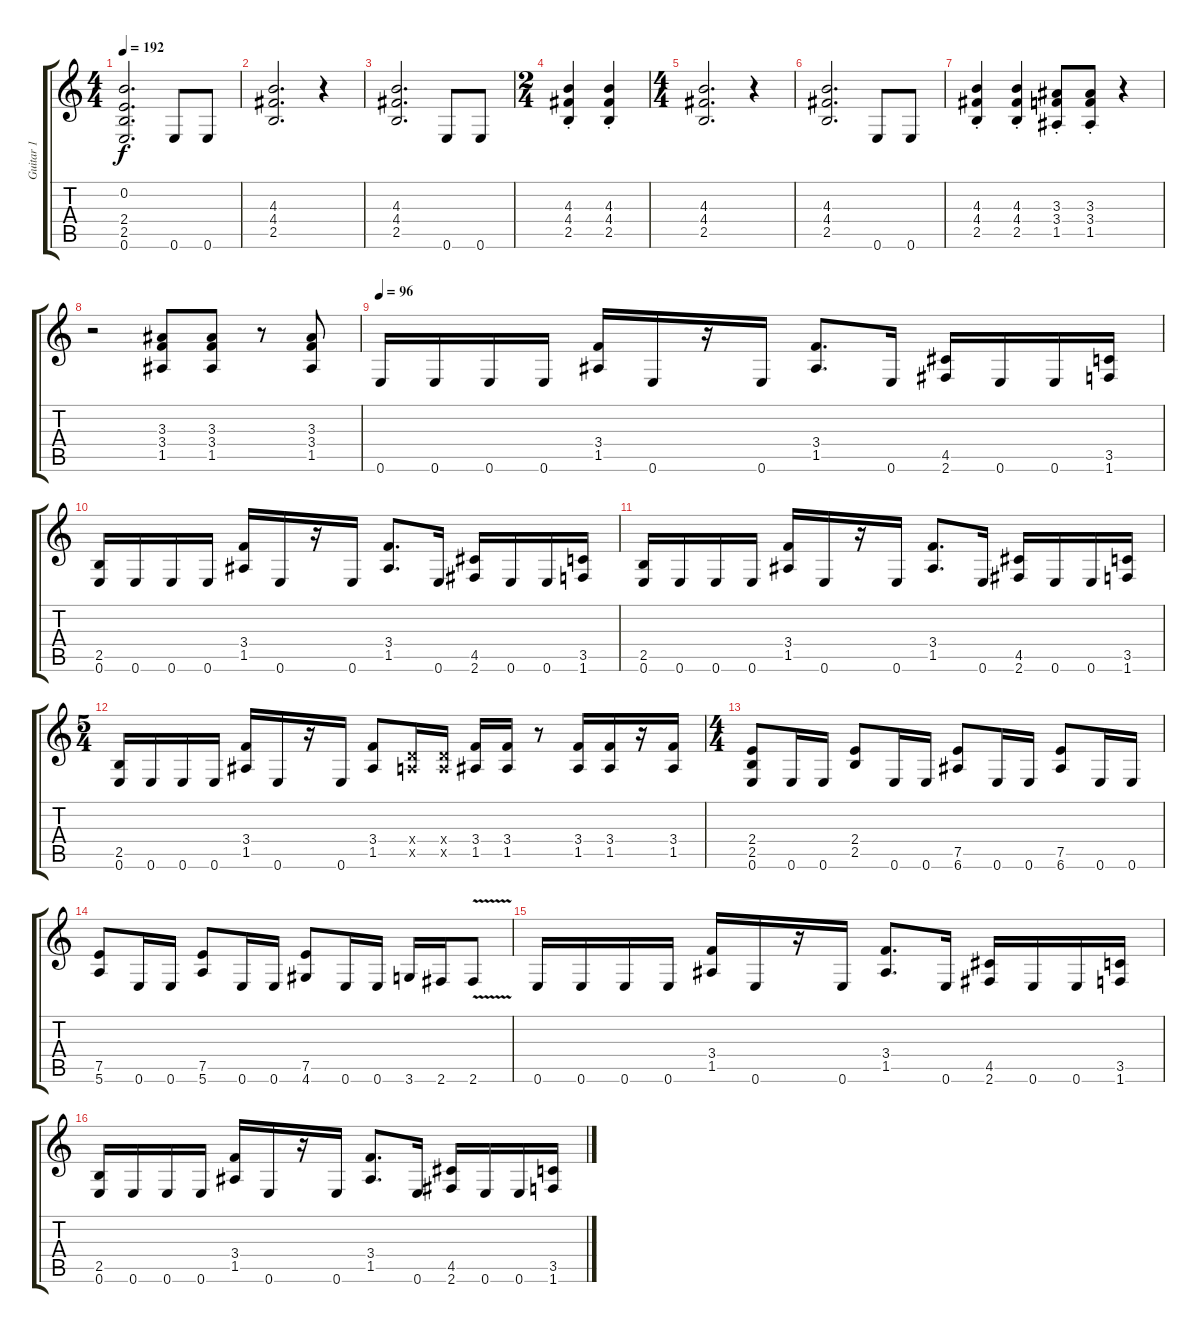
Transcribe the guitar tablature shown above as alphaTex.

\track ("Guitar 1" "Guitar 1") {instrument distortionguitar}
\staff {score tabs}
\tuning (E4 B3 G3 D3 A2 E2) {hide}
\ts (4 4)
\tempo 192
\clef g2
\ks c
(0.2 2.4 2.5 0.6).2{d dy f} 0.6.8 0.6.8 |
(4.3 4.4 2.5).2{d} r.4 |
(4.3 4.4 2.5).2{d} 0.6.8 0.6.8 |
\ts (2 4)
(4.3{st} 4.4{st} 2.5{st}).4 (4.3{st} 4.4{st} 2.5{st}).4 |
\ts (4 4)
(4.3 4.4 2.5).2{d} r.4 |
(4.3 4.4 2.5).2{d} 0.6.8 0.6.8 |
(4.3{st} 4.4{st} 2.5{st}).4 (4.3{st} 4.4{st} 2.5{st}).4 (3.3{st} 3.4{st} 1.5{st}).8 (3.3{st} 3.4{st} 1.5{st}).8 r.4 |
r.2 (3.3 3.4 1.5).8 (3.3 3.4 1.5).8 r.8 (3.3 3.4 1.5).8 |
\tempo 96
0.6.16 0.6.16 0.6.16 0.6.16 (3.4 1.5).16 0.6.16 r.16 0.6.16 (3.4 1.5).8{d} 0.6.16 (4.5 2.6).16 0.6.16 0.6.16 (3.5 1.6).16 |
(2.5 0.6).16 0.6.16 0.6.16 0.6.16 (3.4 1.5).16 0.6.16 r.16 0.6.16 (3.4 1.5).8{d} 0.6.16 (4.5 2.6).16 0.6.16 0.6.16 (3.5 1.6).16 |
(2.5 0.6).16 0.6.16 0.6.16 0.6.16 (3.4 1.5).16 0.6.16 r.16 0.6.16 (3.4 1.5).8{d} 0.6.16 (4.5 2.6).16 0.6.16 0.6.16 (3.5 1.6).16 |
\ts (5 4)
(2.5 0.6).16 0.6.16 0.6.16 0.6.16 (3.4 1.5).16 0.6.16 r.16 0.6.16 (3.4 1.5).8 (0.4{x} 0.5{x}).16 (0.4{x} 0.5{x}).16 (3.4 1.5).16 (3.4 1.5).16 r.8 (3.4 1.5).16 (3.4 1.5).16 r.16 (3.4 1.5).16 |
\ts (4 4)
(2.4 2.5 0.6).8 0.6.16 0.6.16 (2.4 2.5).8 0.6.16 0.6.16 (7.5 6.6).8 0.6.16 0.6.16 (7.5 6.6).8 0.6.16 0.6.16 |
(7.5 5.6).8 0.6.16 0.6.16 (7.5 5.6).8 0.6.16 0.6.16 (7.5 4.6).8 0.6.16 0.6.16 3.6.16 2.6.16 2.6{v}.8 |
0.6.16 0.6.16 0.6.16 0.6.16 (3.4 1.5).16 0.6.16 r.16 0.6.16 (3.4 1.5).8{d} 0.6.16 (4.5 2.6).16 0.6.16 0.6.16 (3.5 1.6).16 |
(2.5 0.6).16 0.6.16 0.6.16 0.6.16 (3.4 1.5).16 0.6.16 r.16 0.6.16 (3.4 1.5).8{d} 0.6.16 (4.5 2.6).16 0.6.16 0.6.16 (3.5 1.6).16
